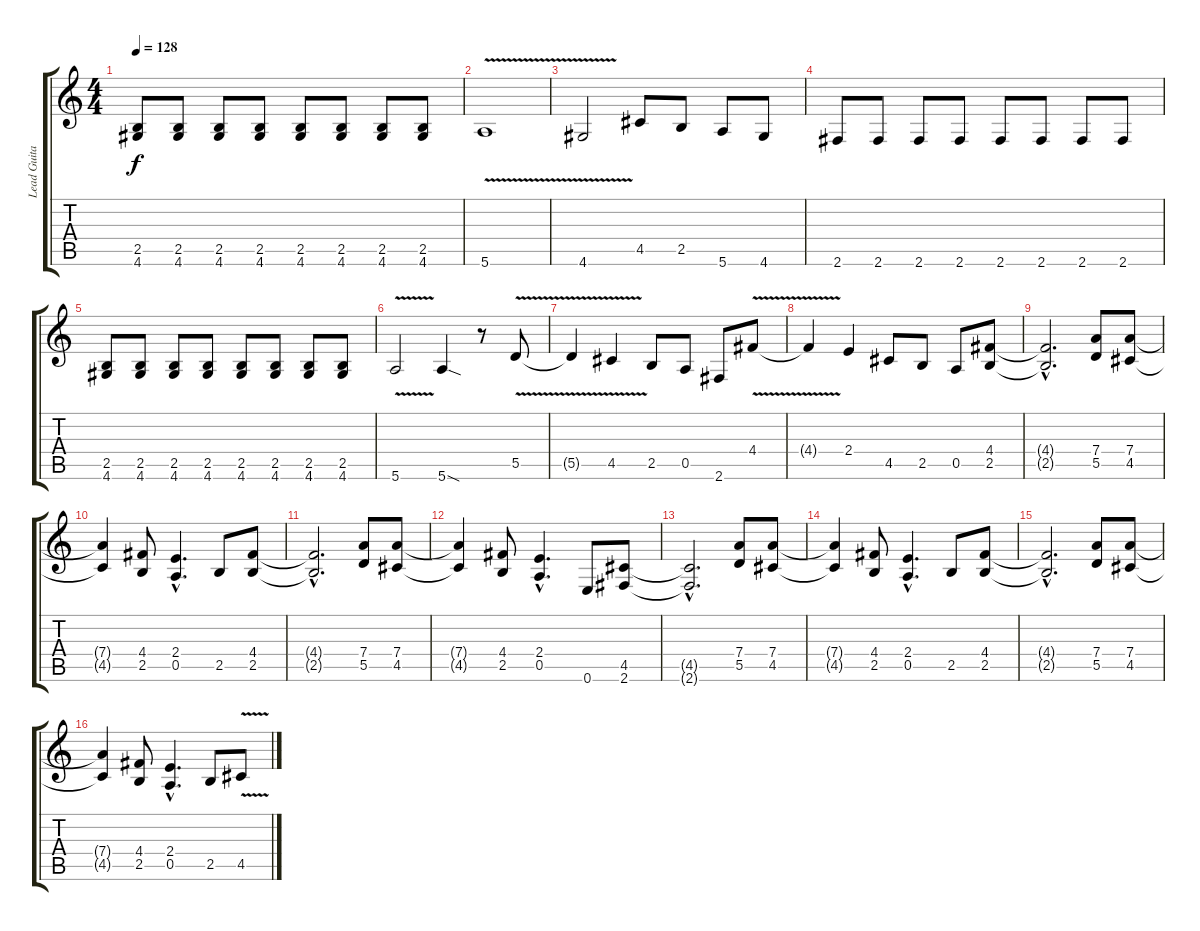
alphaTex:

\track ("Lead Guitar" "Lead Guita") {instrument overdrivenguitar}
\staff {score tabs}
\tuning (E4 B3 G3 D3 A2 E2) {hide}
\ts (4 4)
\tempo 128
\clef g2
\ks c
(2.5 4.6).8{dy f} (2.5 4.6).8 (2.5 4.6).8 (2.5 4.6).8 (2.5 4.6).8 (2.5 4.6).8 (2.5 4.6).8 (2.5 4.6).8 |
5.6{v}.1 |
4.6{v}.2 4.5.8 2.5.8 5.6.8 4.6.8 |
2.6.8 2.6.8 2.6.8 2.6.8 2.6.8 2.6.8 2.6.8 2.6.8 |
(2.5 4.6).8 (2.5 4.6).8 (2.5 4.6).8 (2.5 4.6).8 (2.5 4.6).8 (2.5 4.6).8 (2.5 4.6).8 (2.5 4.6).8 |
5.6{v}.2 5.6{sod}.4 r.8 5.5{v}.8 |
5.5{t}.4 4.5{v}.4 2.5.8 0.5.8 2.6.8 4.4{v}.8 |
4.4{t}.4 2.4.4 4.5.8 2.5.8 0.5.8 (4.4 2.5).8 |
(4.4{hac t} 2.5{hac t}).2{d} (7.4 5.5).8 (7.4 4.5).8 |
(7.4{t} 4.5{t}).4 (4.4 2.5).8 (2.4{hac} 0.5{hac}).4{d} 2.5.8 (4.4 2.5).8 |
(4.4{hac t} 2.5{hac t}).2{d} (7.4 5.5).8 (7.4 4.5).8 |
(7.4{t} 4.5{t}).4 (4.4 2.5).8 (2.4{hac} 0.5{hac}).4{d} 0.6.8 (4.5 2.6).8 |
(4.5{hac t} 2.6{hac t}).2{d} (7.4 5.5).8 (7.4 4.5).8 |
(7.4{t} 4.5{t}).4 (4.4 2.5).8 (2.4{hac} 0.5{hac}).4{d} 2.5.8 (4.4 2.5).8 |
(4.4{hac t} 2.5{hac t}).2{d} (7.4 5.5).8 (7.4 4.5).8 |
(7.4{t} 4.5{t}).4 (4.4 2.5).8 (2.4{hac} 0.5{hac}).4{d} 2.5.8 4.5{v}.8{volume 15}
